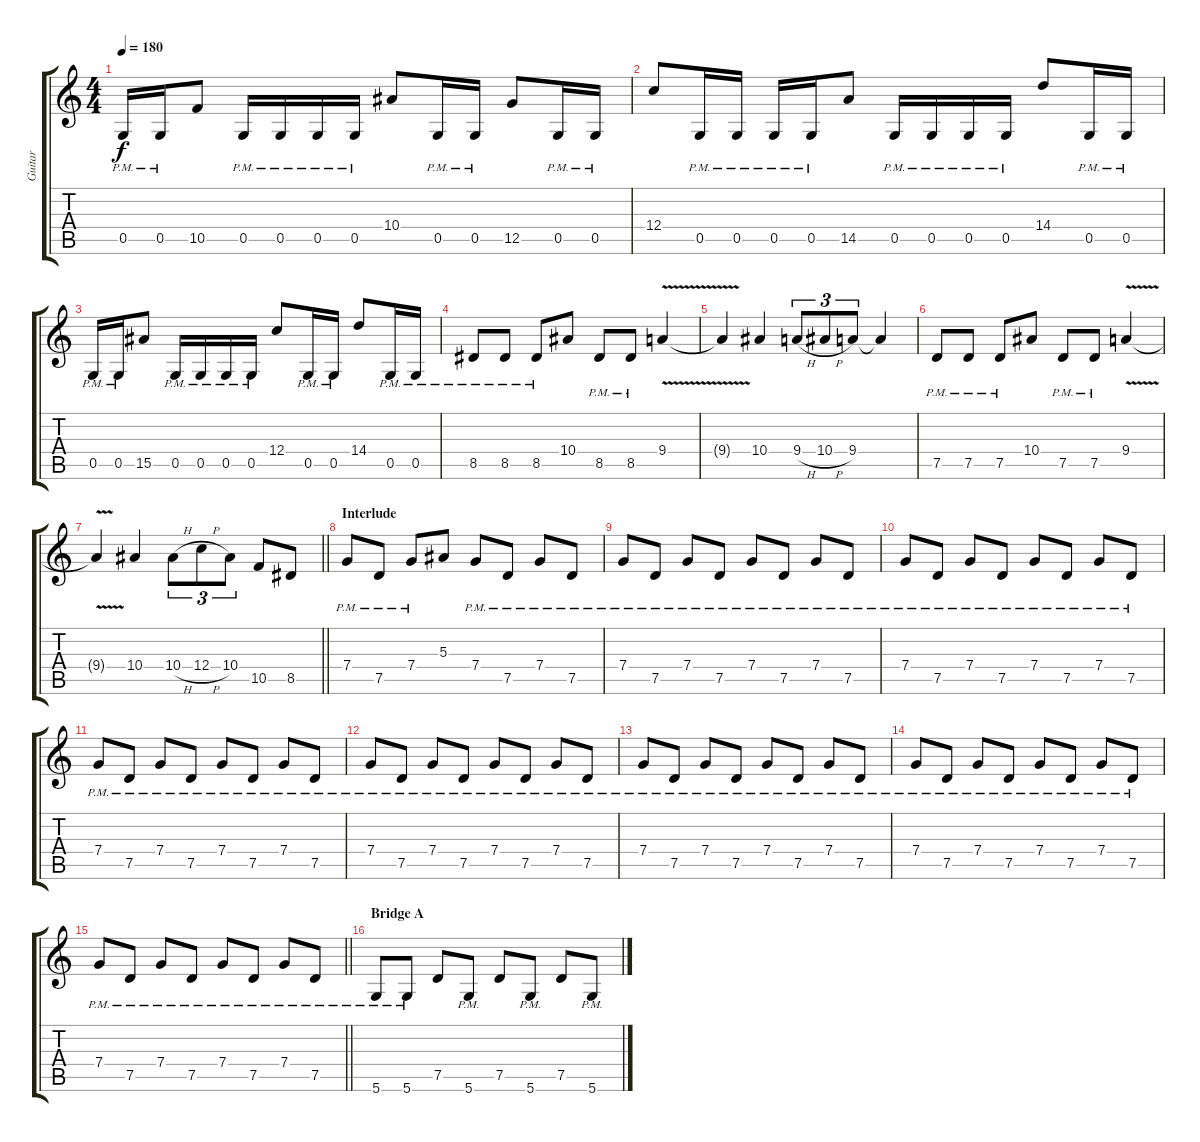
\track ("Guitar" "Guitar") {instrument overdrivenguitar}
\staff {score tabs}
\tuning (D4 A3 F3 C3 G2 D2) {hide}
\ts (4 4)
\tempo 180
\clef g2
\ks c
0.5{pm}.16{dy f} 0.5{pm}.16 10.5.8 0.5{pm}.16 0.5{pm}.16 0.5{pm}.16 0.5{pm}.16 10.4.8 0.5{pm}.16 0.5{pm}.16 12.5.8 0.5{pm}.16 0.5{pm}.16 |
12.4.8 0.5{pm}.16 0.5{pm}.16 0.5{pm}.16 0.5{pm}.16 14.5.8 0.5{pm}.16 0.5{pm}.16 0.5{pm}.16 0.5{pm}.16 14.4.8 0.5{pm}.16 0.5{pm}.16 |
0.5{pm}.16 0.5{pm}.16 15.5.8 0.5{pm}.16 0.5{pm}.16 0.5{pm}.16 0.5{pm}.16 12.4.8 0.5{pm}.16 0.5{pm}.16 14.4.8 0.5{pm}.16 0.5{pm}.16 |
8.5{pm}.8 8.5{pm}.8 8.5{pm}.8 10.4.8 8.5{pm}.8 8.5{pm}.8 9.4{v}.4 |
9.4{t}.4 10.4.4 9.4{h}.8{tu (3 2)} 10.4{h}.8{tu (3 2)} 9.4.8{tu (3 2)} 9.4{t}.4 |
7.5{pm}.8 7.5{pm}.8 7.5{pm}.8 10.4.8 7.5{pm}.8 7.5{pm}.8 9.4{v}.4 |
\barLineRight lightlight
9.4{t}.4 10.4.4 10.4{h}.8{tu (3 2)} 12.4{h}.8{tu (3 2)} 10.4.8{tu (3 2)} 10.5.8 8.5.8 |
\section ("" "Interlude")
7.4{pm}.8 7.5{pm}.8 7.4{pm}.8 5.3.8 7.4{pm}.8 7.5{pm}.8 7.4{pm}.8 7.5{pm}.8 |
7.4{pm}.8 7.5{pm}.8 7.4{pm}.8 7.5{pm}.8 7.4{pm}.8 7.5{pm}.8 7.4{pm}.8 7.5{pm}.8 |
7.4{pm}.8 7.5{pm}.8 7.4{pm}.8 7.5{pm}.8 7.4{pm}.8 7.5{pm}.8 7.4{pm}.8 7.5{pm}.8 |
7.4{pm}.8 7.5{pm}.8 7.4{pm}.8 7.5{pm}.8 7.4{pm}.8 7.5{pm}.8 7.4{pm}.8 7.5{pm}.8 |
7.4{pm}.8 7.5{pm}.8 7.4{pm}.8 7.5{pm}.8 7.4{pm}.8 7.5{pm}.8 7.4{pm}.8 7.5{pm}.8 |
7.4{pm}.8 7.5{pm}.8 7.4{pm}.8 7.5{pm}.8 7.4{pm}.8 7.5{pm}.8 7.4{pm}.8 7.5{pm}.8 |
7.4{pm}.8 7.5{pm}.8 7.4{pm}.8 7.5{pm}.8 7.4{pm}.8 7.5{pm}.8 7.4{pm}.8 7.5{pm}.8 |
\barLineRight lightlight
7.4{pm}.8 7.5{pm}.8 7.4{pm}.8 7.5{pm}.8 7.4{pm}.8 7.5{pm}.8 7.4{pm}.8 7.5{pm}.8 |
\section ("" "Bridge A")
5.6{pm}.8 5.6{pm}.8 7.5.8 5.6{pm}.8 7.5.8 5.6{pm}.8 7.5.8 5.6{pm}.8
